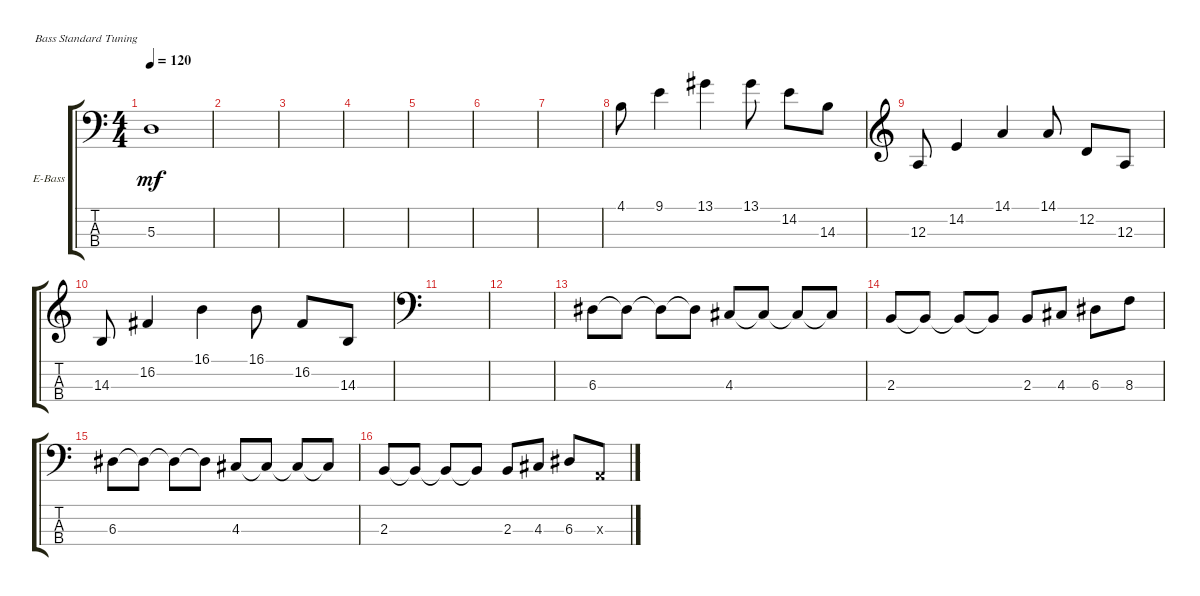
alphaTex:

\defaultSystemsLayout 4
\bracketExtendMode groupsimilarinstruments
\firstSystemTrackNameOrientation horizontal
\otherSystemsTrackNameOrientation horizontal
\track ("Electric Bass" "E-Bass") {instrument electricbassfinger}
\staff {score tabs}
\tuning (G2 D2 A1 E1)
\ts (4 4)
\tempo 120
\clef f4
\ks c
5.3.1{dy mf} |
|
|
|
|
|
|
4.1.8 9.1.4 13.1.4 13.1.8 14.2.8 14.3.8 |
\clef g2
12.3.8 14.2.4 14.1.4 14.1.8 12.2.8 12.3.8 |
14.3.8 16.2.4 16.1.4 16.1.8 16.2.8 14.3.8 |
\clef f4
|
|
6.3.8 6.3{t}.8 6.3{t}.8 6.3{t}.8 4.3.8 4.3{t}.8 4.3{t}.8 4.3{t}.8 |
2.3.8 2.3{t}.8 2.3{t}.8 2.3{t}.8 2.3.8 4.3.8 6.3.8 8.3.8 |
6.3.8 6.3{t}.8 6.3{t}.8 6.3{t}.8 4.3.8 4.3{t}.8 4.3{t}.8 4.3{t}.8 |
2.3.8 2.3{t}.8 2.3{t}.8 2.3{t}.8 2.3.8 4.3.8 6.3.8 0.3{x}.8
